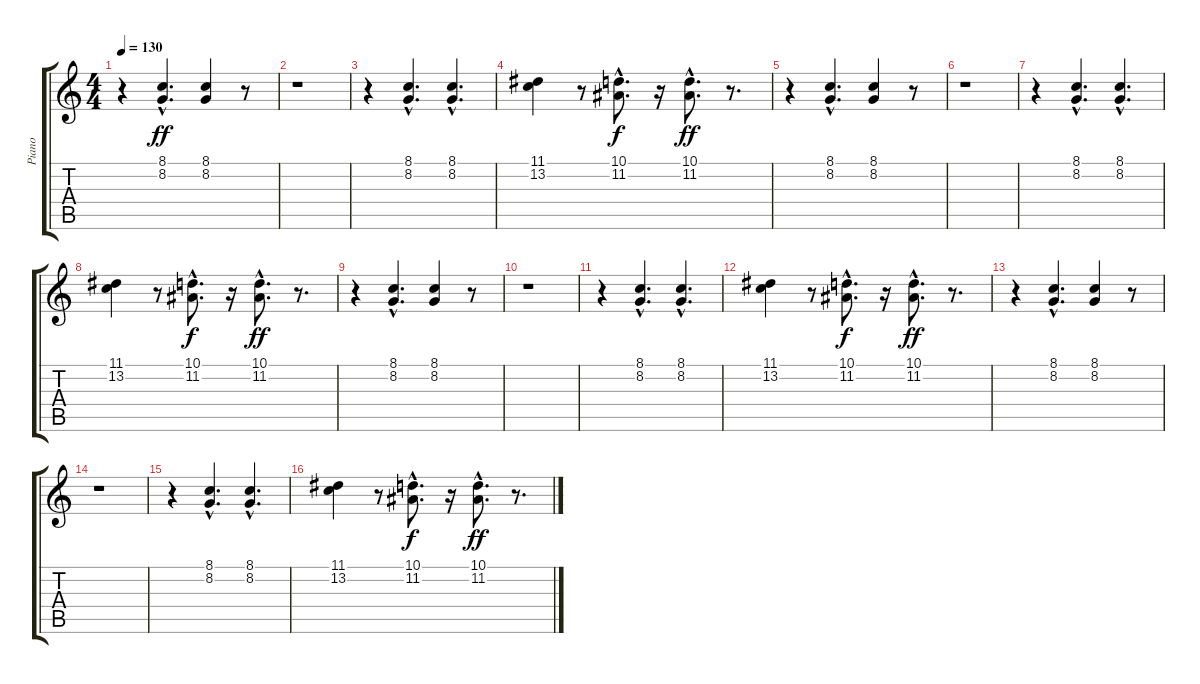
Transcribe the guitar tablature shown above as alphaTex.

\track ("Piano" "Piano") {instrument acousticgrandpiano}
\staff {score tabs}
\tuning (E4 B3 G3 D3 A2 E2) {hide}
\ts (4 4)
\tempo 130
\clef g2
\ks c
r.4{dy ff} (8.1{hac} 8.2{hac}).4{d} (8.1 8.2).4 r.8 |
r.1 |
r.4 (8.1{hac} 8.2{hac}).4{d} (8.1{hac} 8.2{hac}).4{d} |
(11.1 13.2).4 r.8 (10.1{hac} 11.2{hac}).8{d dy f} r.16 (10.1{hac} 11.2{hac}).8{d dy ff} r.8{d} |
r.4 (8.1{hac} 8.2{hac}).4{d} (8.1 8.2).4 r.8 |
r.1 |
r.4 (8.1{hac} 8.2{hac}).4{d} (8.1{hac} 8.2{hac}).4{d} |
(11.1 13.2).4 r.8 (10.1{hac} 11.2{hac}).8{d dy f} r.16 (10.1{hac} 11.2{hac}).8{d dy ff} r.8{d} |
r.4 (8.1{hac} 8.2{hac}).4{d} (8.1 8.2).4 r.8 |
r.1 |
r.4 (8.1{hac} 8.2{hac}).4{d} (8.1{hac} 8.2{hac}).4{d} |
(11.1 13.2).4 r.8 (10.1{hac} 11.2{hac}).8{d dy f} r.16 (10.1{hac} 11.2{hac}).8{d dy ff} r.8{d} |
r.4 (8.1{hac} 8.2{hac}).4{d} (8.1 8.2).4 r.8 |
r.1 |
r.4 (8.1{hac} 8.2{hac}).4{d} (8.1{hac} 8.2{hac}).4{d} |
(11.1 13.2).4 r.8 (10.1{hac} 11.2{hac}).8{d dy f} r.16 (10.1{hac} 11.2{hac}).8{d dy ff} r.8{d}
